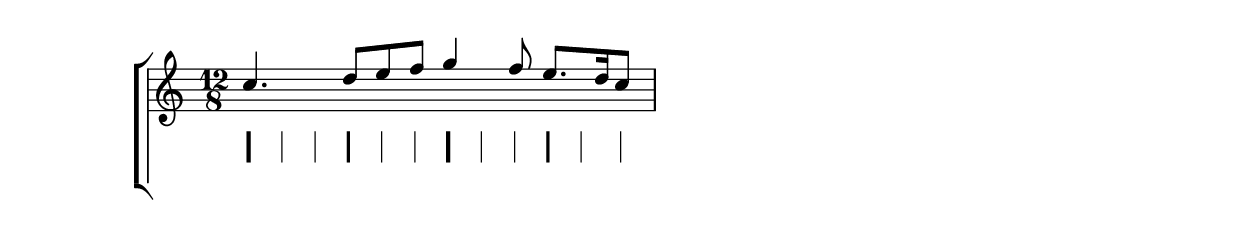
%% Do not edit this file; it is auto-generated from LSR http://lsr.dsi.unimi.it
%% This file is in the public domain.
\version "2.13.1"

\header {
  lsrtags = "editorial-annotations"

%% Translation of GIT committish: b2d4318d6c53df8469dfa4da09b27c15a374d0ca
  texidoces = "
Se pueden trazar líneas verticales normales entre pentagramas para
mostrar la relación entre notas; sin embargo, en caso de música
monofónica, podemos hacer invisible el segundo pentagrama, y que
las líneas sean más cortas, como en este fragmento de código.

"
  doctitlees = "Líneas de rejilla: destacar ritmos y la relación temporal entre notas"

  texidoc = "
Regular vertical lines can be drawn between staves to show note
synchronization; however, in case of monophonic music, you may want to
make the second stave invisible, and make the lines shorter like in
this snippet.

"
  doctitle = "Grid lines: emphasizing rhythms and notes synchronization"
} % begin verbatim

\score {
  \new ChoirStaff {
    \relative c'' <<
      \new Staff {
        \time 12/8
        \stemUp
        c4. d8 e8 f g4 f8 e8. d16 c8
      }
      \new Staff {
        % hides staff and notes so that only the grid lines are visible
        \hideNotes
        \override Staff.BarLine #'transparent = ##t
        \override Staff.StaffSymbol #'line-count = #0
        \override Staff.TimeSignature #'transparent = ##t
        \override Staff.Clef #'transparent = ##t
        
        % dummy notes to force regular note spacing
        \once  \override Score.GridLine #'thickness = #4.0
        c8 c c
        \once  \override Score.GridLine #'thickness = #3.0
        c8 c c
        \once  \override Score.GridLine #'thickness = #4.0
        c8 c c
        \once  \override Score.GridLine #'thickness = #3.0
        c8 c c
      }
    >>
  }
  \layout {
    \context {
      \Score
      \consists "Grid_line_span_engraver"
      % center grid lines horizontally below note heads
      \override NoteColumn #'X-offset = #-0.5
    }
    \context {
      \Staff
      \consists "Grid_point_engraver"
      gridInterval = #(ly:make-moment 1 8)
      % set line length and positioning:
      % two staff spaces above center line on hidden staff
      % to four spaces below center line on visible staff
      \override GridPoint #'Y-extent = #'(2 . -4)
    }
    ragged-right = ##t
  }
}

